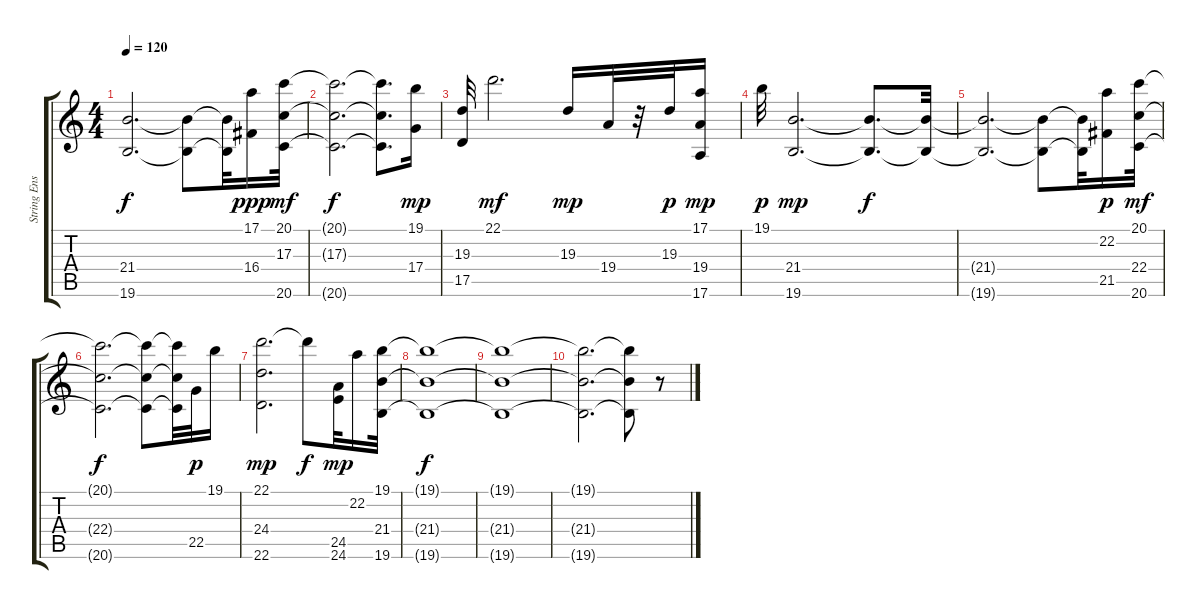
\track ("String Ensemble" "String Ens") {instrument stringensemble1}
\staff {score tabs}
\tuning (E4 B3 G3 D3 A2 E2) {hide}
\ts (4 4)
\tempo 120
\clef g2
\ks c
(21.4{t} 19.6{t}).2{d dy f} (21.4{t} 19.6{t}).8 (21.4{t} 19.6{t}).32 (17.1 16.4).16{dy ppp} (20.1 17.3 20.6).32{dy mf} |
(20.1{t} 17.3{t} 20.6{t}).2{d dy f} (20.1{t} 17.3{t} 20.6{t}).8{d} (19.1 17.4).16{dy mp} |
(19.3 17.5).32{volume 16} 22.1.2{d dy mf} 19.3.16{dy mp volume 14} 19.4.32{volume 14} r.32 19.3.32{dy p volume 14} (17.1 19.4 17.6).16{dy mp} |
19.1.32{dy p volume 14} (21.4 19.6).2{d dy mp} (21.4{t} 19.6{t}).8{d dy f} (21.4{t} 19.6{t}).32 |
(21.4{t} 19.6{t}).2{d} (21.4{t} 19.6{t}).8 (21.4{t} 19.6{t}).32 (22.2 21.5).16{dy p volume 10} (20.1 22.4 20.6).32{dy mf volume 10} |
(20.1{t} 22.4{t} 20.6{t}).2{d dy f} (20.1{t} 22.4{t} 20.6{t}).8 (20.1{t} 22.4{t} 20.6{t}).32 22.5.32{dy p volume 8} 19.1.16 |
(22.1 24.4 22.6).2{d dy mp volume 8} 22.1{t}.8{dy f} (24.5 24.6).32{dy mp volume 6} 22.2.16{volume 6} (19.1 21.4 19.6).32{volume 6} |
(19.1{t} 21.4{t} 19.6{t}).1{dy f} |
(19.1{t} 21.4{t} 19.6{t}).1 |
(19.1{t} 21.4{t} 19.6{t}).2{d} (19.1{t} 21.4{t} 19.6{t}).8 r.8
